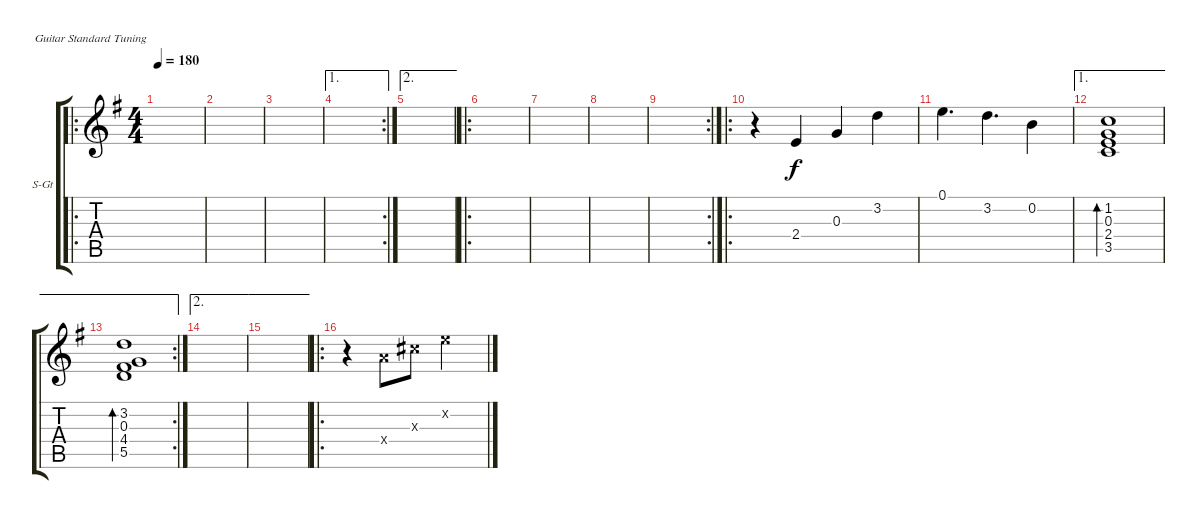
\defaultSystemsLayout 4
\bracketExtendMode groupsimilarinstruments
\firstSystemTrackNameOrientation horizontal
\otherSystemsTrackNameOrientation horizontal
\track ("Steel Guitar" "S-Gt") {instrument acousticguitarsteel}
\staff {score tabs}
\tuning (E4 B3 G3 D3 A2 E2)
\ro
\ts (4 4)
\tempo 180
\clef g2
\ks g
|
|
|
\ae 1
\rc 2
|
\ae 2
|
\ro
|
|
|
\rc 2
|
\ro
r.4 2.4.4 0.3.4 3.2.4 |
0.1.4{d} 3.2.4{d} 0.2.4 |
\ae 1
(3.5 2.4 0.3 1.2).1{bd 240} |
\ae 1
\rc 2
(5.5 4.4 0.3 3.2).1{bd 237} |
\ae 2
|
\ae 2
|
\ro
r.4 7.4{x}.8 6.3{x}.8 5.2{x}.2
